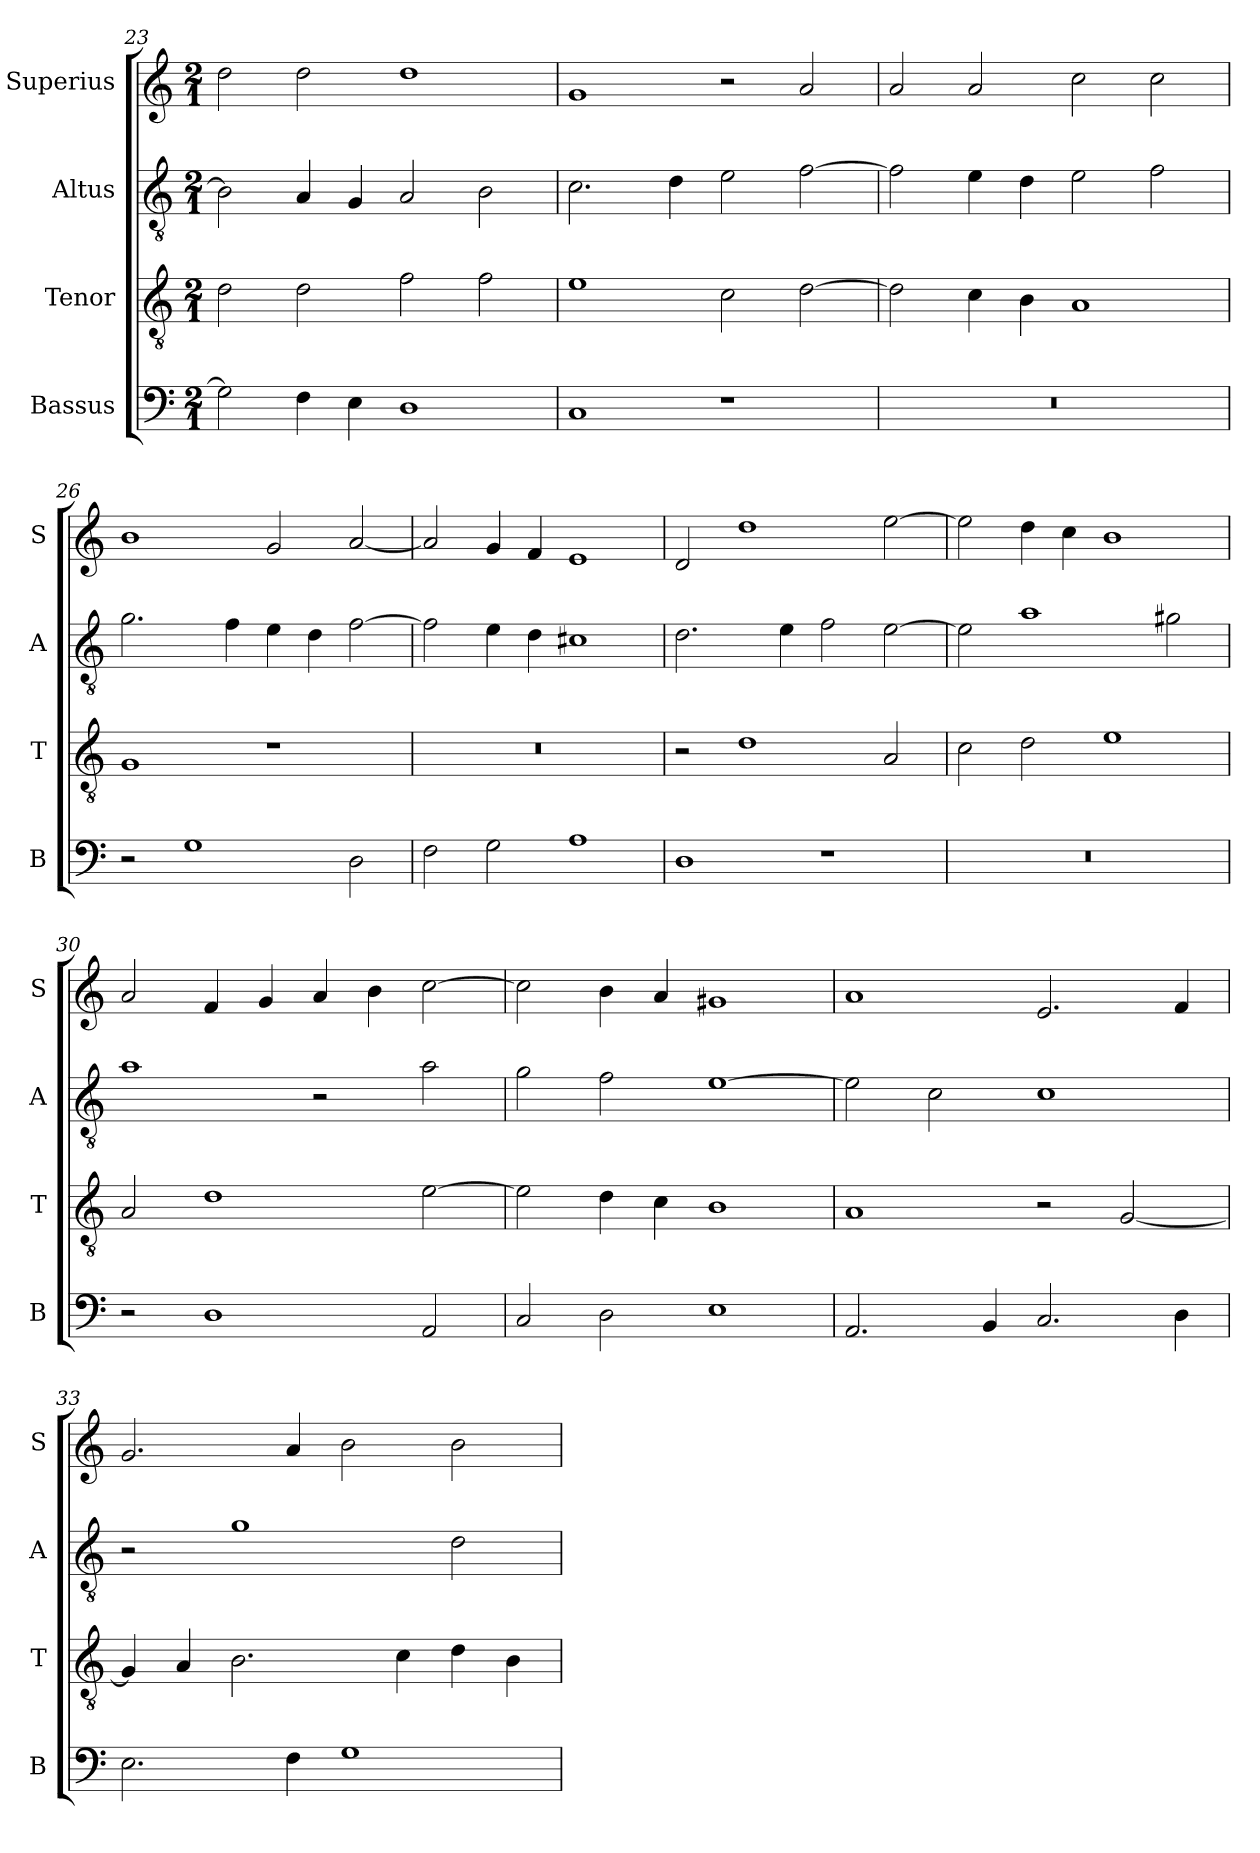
**kern	**kern	**kern	**kern
*part4	*part3	*part2	*part1
*staff4	*staff3	*staff2	*staff1
*I"Bassus	*I"Tenor	*I"Altus	*I"Superius
*I'B	*I'T	*I'A	*I'S
*clefF4	*clefGv2	*clefGv2	*clefG2
*k[]	*k[]	*k[]	*k[]
*M2/1	*M2/1	*M2/1	*M2/1
=23	=23	=23	=23
2G\]	2d\	2B\]	2dd\
4F\	2d\	4A/	2dd\
4E\	.	4G/	.
1D	2f\	2A/	1dd
.	2f\	2B\	.
=24	=24	=24	=24
1C	1e	2.c\	1g
.	.	4d\	.
1r	2c\	2e\	2r
.	[2d\	[2f\	2a/
=25	=25	=25	=25
0r	2d\]	2f\]	2a/
.	4c\	4e\	2a/
.	4B\	4d\	.
.	1A	2e\	2cc\
.	.	2f\	2cc\
=26	=26	=26	=26
2r	1G	2.g\	1b
1G	.	.	.
.	.	4f\	.
.	1r	4e\	2g/
.	.	4d\	.
2D\	.	[2f\	[2a/
=27	=27	=27	=27
2F\	0r	2f\]	2a/]
2G\	.	4e\	4g/
.	.	4d\	4f/
1A	.	1c#X	1e
=28	=28	=28	=28
1D	2r	2.d\	2d/
.	1d	.	1dd
.	.	4e\	.
1r	.	2f\	.
.	2A/	[2e\	[2ee\
=29	=29	=29	=29
0r	2c\	2e\]	2ee\]
.	2d\	1a	4dd\
.	.	.	4cc\
.	1e	.	1b
.	.	2g#X\	.
=30	=30	=30	=30
2r	2A/	1a	2a/
1D	1d	.	4f/
.	.	.	4g/
.	.	2r	4a/
.	.	.	4b\
2AA/	[2e\	2a\	[2cc\
=31	=31	=31	=31
2C/	2e\]	2g\	2cc\]
2D\	4d\	2f\	4b\
.	4c\	.	4a/
1E	1B	[1e	1g#X
=32	=32	=32	=32
2.AA/	1A	2e\]	1a
.	.	2c\	.
4BB/	.	.	.
2.C/	2r	1c	2.e/
.	[2G/	.	.
4D\	.	.	4f/
=33	=33	=33	=33
2.E\	4G/]	2r	2.g/
.	4A/	.	.
.	2.B\	1g	.
4F\	.	.	4a/
1G	.	.	2b\
.	4c\	.	.
.	4d\	2d\	2b\
.	4B\	.	.
=	=	=	=
*-	*-	*-	*-
